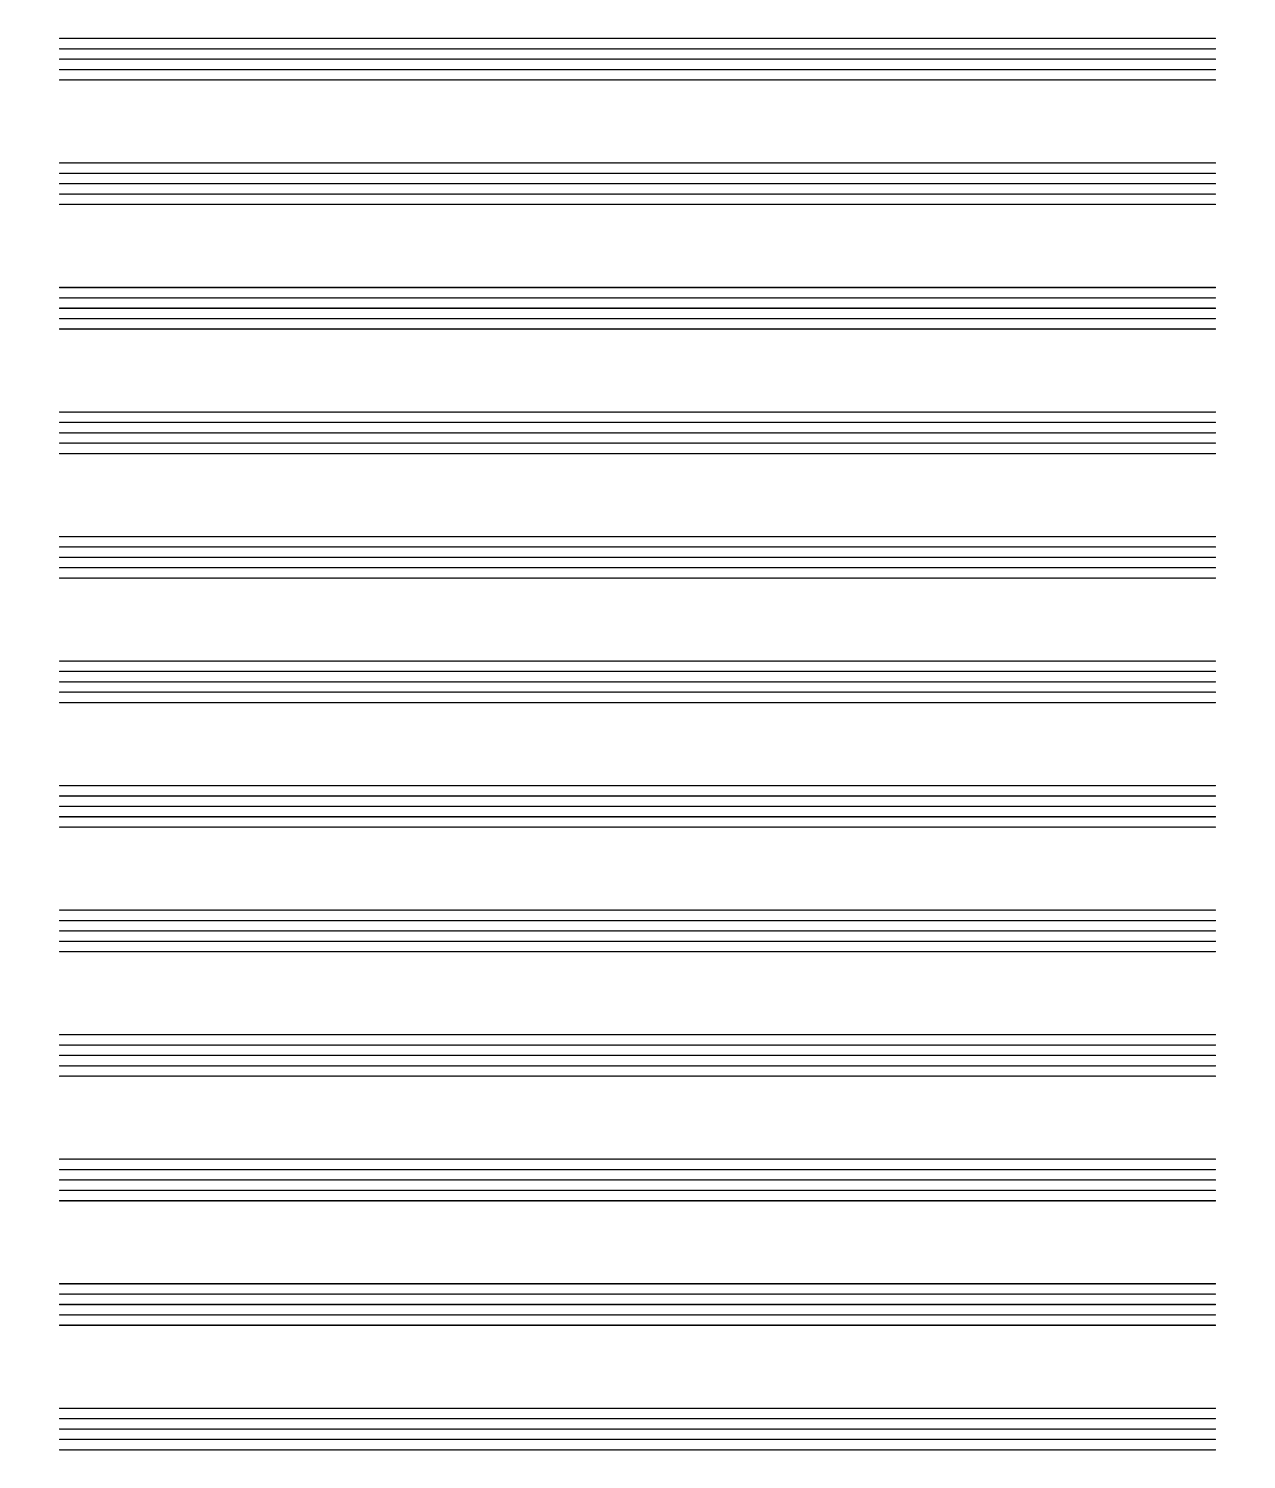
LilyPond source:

%% Do not edit this file; it is auto-generated from LSR!
%% Tags: staff-notation, editorial-and-educational-use
\version "2.11.35"

\header { texidoc = "
To create blank staves, you must generate empty measures, removing also
from the @code{Score} context the @code{Bar_number_engraver}, and from
the @code{Staff} context the @code{Time_signature_engraver}, the
@code{Clef_engraver} and the @code{Bar_engraver}. 
" }

\header {
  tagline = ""
}

#(set-global-staff-size 20)

\score {
  { 
    \repeat unfold 12 { s1 \break } 
  }
  \layout {
    indent = 0\in
    \context {
      \Staff
      \remove Time_signature_engraver
      \remove Clef_engraver
      \remove Bar_engraver
    }
    \context {
      \Score
      \remove Bar_number_engraver
    }
  }
}

\paper {
  #(set-paper-size "letter")
  raggedlastbottom = ##f
  linewidth = 7.5\in
  leftmargin = 0.5\in
  bottommargin = 0.25\in
  topmargin = 0.25\in
}
